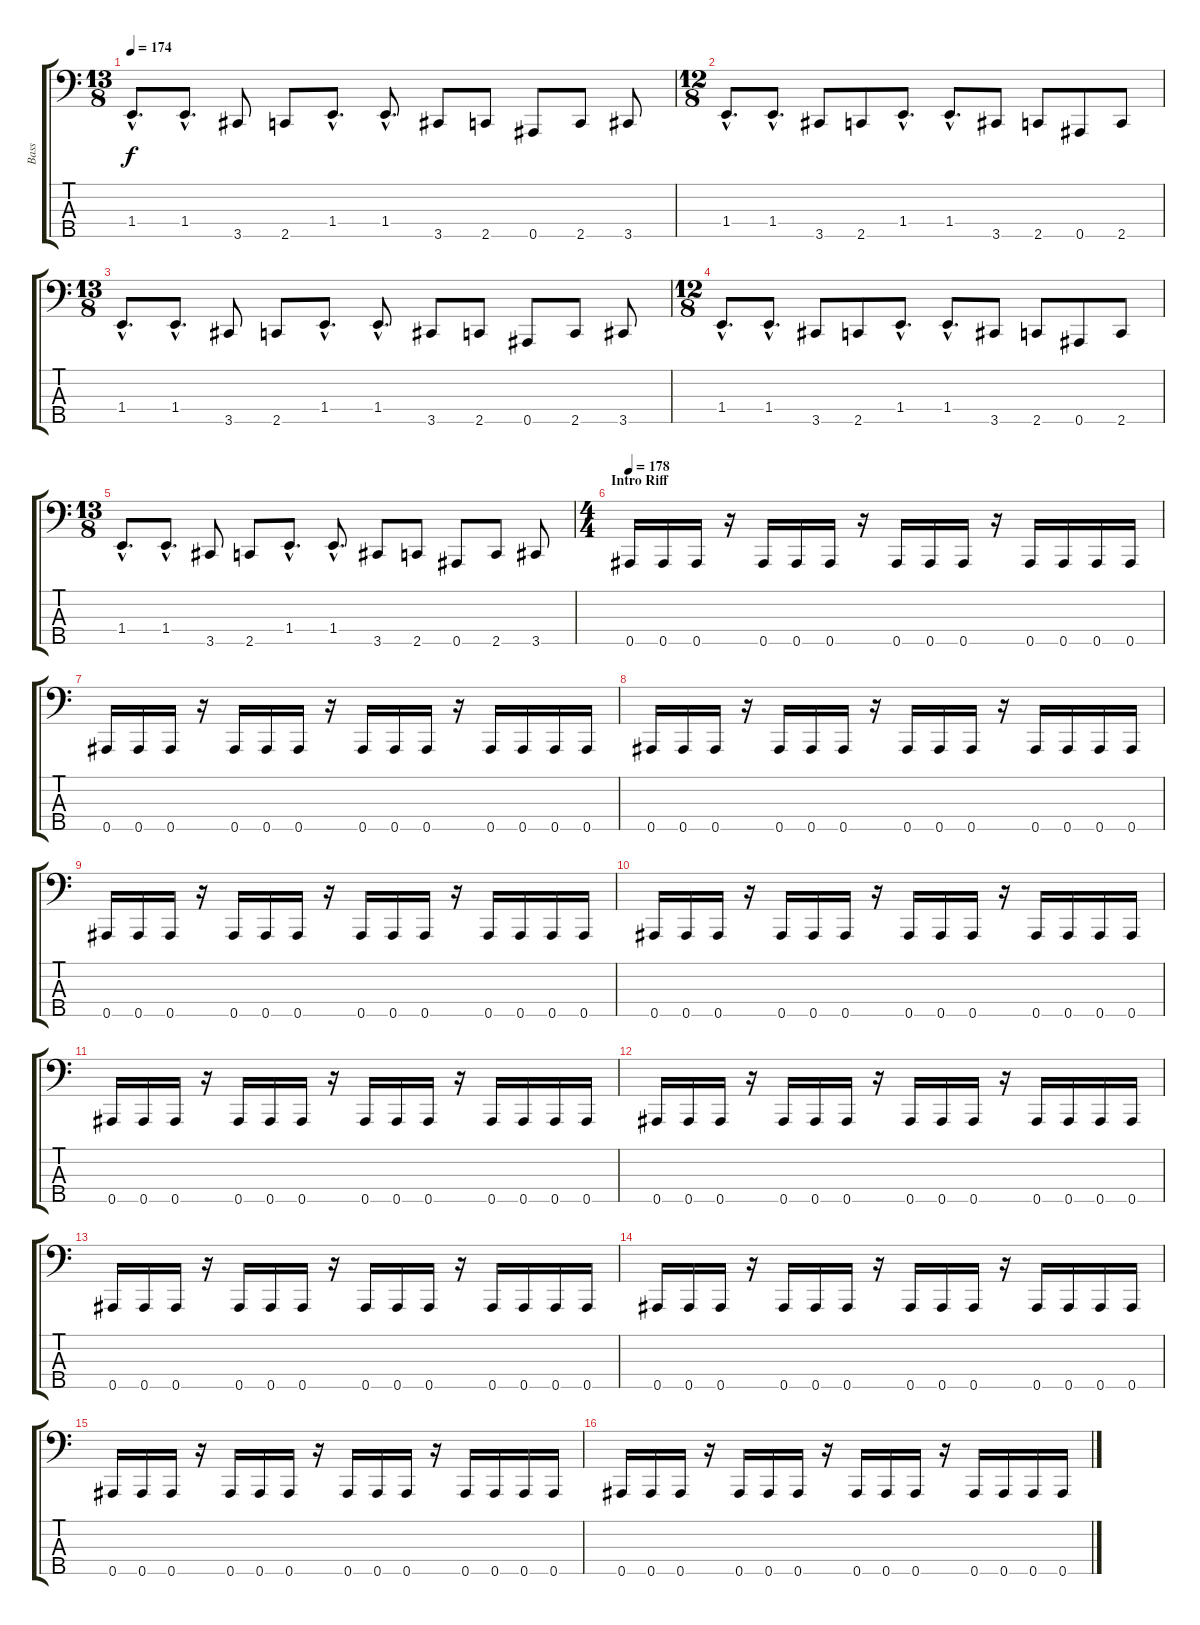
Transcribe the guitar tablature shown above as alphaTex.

\track ("Bass" "Bass") {instrument electricbassfinger}
\staff {score tabs}
\tuning (Gb2 Db2 Ab1 Eb1 Bb0) {hide}
\ts (13 8)
\tempo 174
\clef f4
\ks c
1.4{hac}.8{d dy f} 1.4{hac}.8{d} 3.5.8 2.5.8 1.4{hac}.8{d} 1.4{hac}.8{d} 3.5.8 2.5.8 0.5.8 2.5.8 3.5.8 |
\ts (12 8)
1.4{hac}.8{d} 1.4{hac}.8{d} 3.5.8 2.5.8 1.4{hac}.8{d} 1.4{hac}.8{d} 3.5.8 2.5.8 0.5.8 2.5.8 |
\ts (13 8)
1.4{hac}.8{d} 1.4{hac}.8{d} 3.5.8 2.5.8 1.4{hac}.8{d} 1.4{hac}.8{d} 3.5.8 2.5.8 0.5.8 2.5.8 3.5.8 |
\ts (12 8)
1.4{hac}.8{d} 1.4{hac}.8{d} 3.5.8 2.5.8 1.4{hac}.8{d} 1.4{hac}.8{d} 3.5.8 2.5.8 0.5.8 2.5.8 |
\ts (13 8)
1.4{hac}.8{d} 1.4{hac}.8{d} 3.5.8 2.5.8 1.4{hac}.8{d} 1.4{hac}.8{d} 3.5.8 2.5.8 0.5.8 2.5.8 3.5.8 |
\ts (4 4)
\section ("" "Intro Riff")
\tempo 178
0.5.16 0.5.16 0.5.16 r.16 0.5.16 0.5.16 0.5.16 r.16 0.5.16 0.5.16 0.5.16 r.16 0.5.16 0.5.16 0.5.16 0.5.16 |
0.5.16 0.5.16 0.5.16 r.16 0.5.16 0.5.16 0.5.16 r.16 0.5.16 0.5.16 0.5.16 r.16 0.5.16 0.5.16 0.5.16 0.5.16 |
0.5.16 0.5.16 0.5.16 r.16 0.5.16 0.5.16 0.5.16 r.16 0.5.16 0.5.16 0.5.16 r.16 0.5.16 0.5.16 0.5.16 0.5.16 |
0.5.16 0.5.16 0.5.16 r.16 0.5.16 0.5.16 0.5.16 r.16 0.5.16 0.5.16 0.5.16 r.16 0.5.16 0.5.16 0.5.16 0.5.16 |
0.5.16 0.5.16 0.5.16 r.16 0.5.16 0.5.16 0.5.16 r.16 0.5.16 0.5.16 0.5.16 r.16 0.5.16 0.5.16 0.5.16 0.5.16 |
0.5.16 0.5.16 0.5.16 r.16 0.5.16 0.5.16 0.5.16 r.16 0.5.16 0.5.16 0.5.16 r.16 0.5.16 0.5.16 0.5.16 0.5.16 |
0.5.16 0.5.16 0.5.16 r.16 0.5.16 0.5.16 0.5.16 r.16 0.5.16 0.5.16 0.5.16 r.16 0.5.16 0.5.16 0.5.16 0.5.16 |
0.5.16 0.5.16 0.5.16 r.16 0.5.16 0.5.16 0.5.16 r.16 0.5.16 0.5.16 0.5.16 r.16 0.5.16 0.5.16 0.5.16 0.5.16 |
0.5.16 0.5.16 0.5.16 r.16 0.5.16 0.5.16 0.5.16 r.16 0.5.16 0.5.16 0.5.16 r.16 0.5.16 0.5.16 0.5.16 0.5.16 |
0.5.16 0.5.16 0.5.16 r.16 0.5.16 0.5.16 0.5.16 r.16 0.5.16 0.5.16 0.5.16 r.16 0.5.16 0.5.16 0.5.16 0.5.16 |
0.5.16 0.5.16 0.5.16 r.16 0.5.16 0.5.16 0.5.16 r.16 0.5.16 0.5.16 0.5.16 r.16 0.5.16 0.5.16 0.5.16 0.5.16
